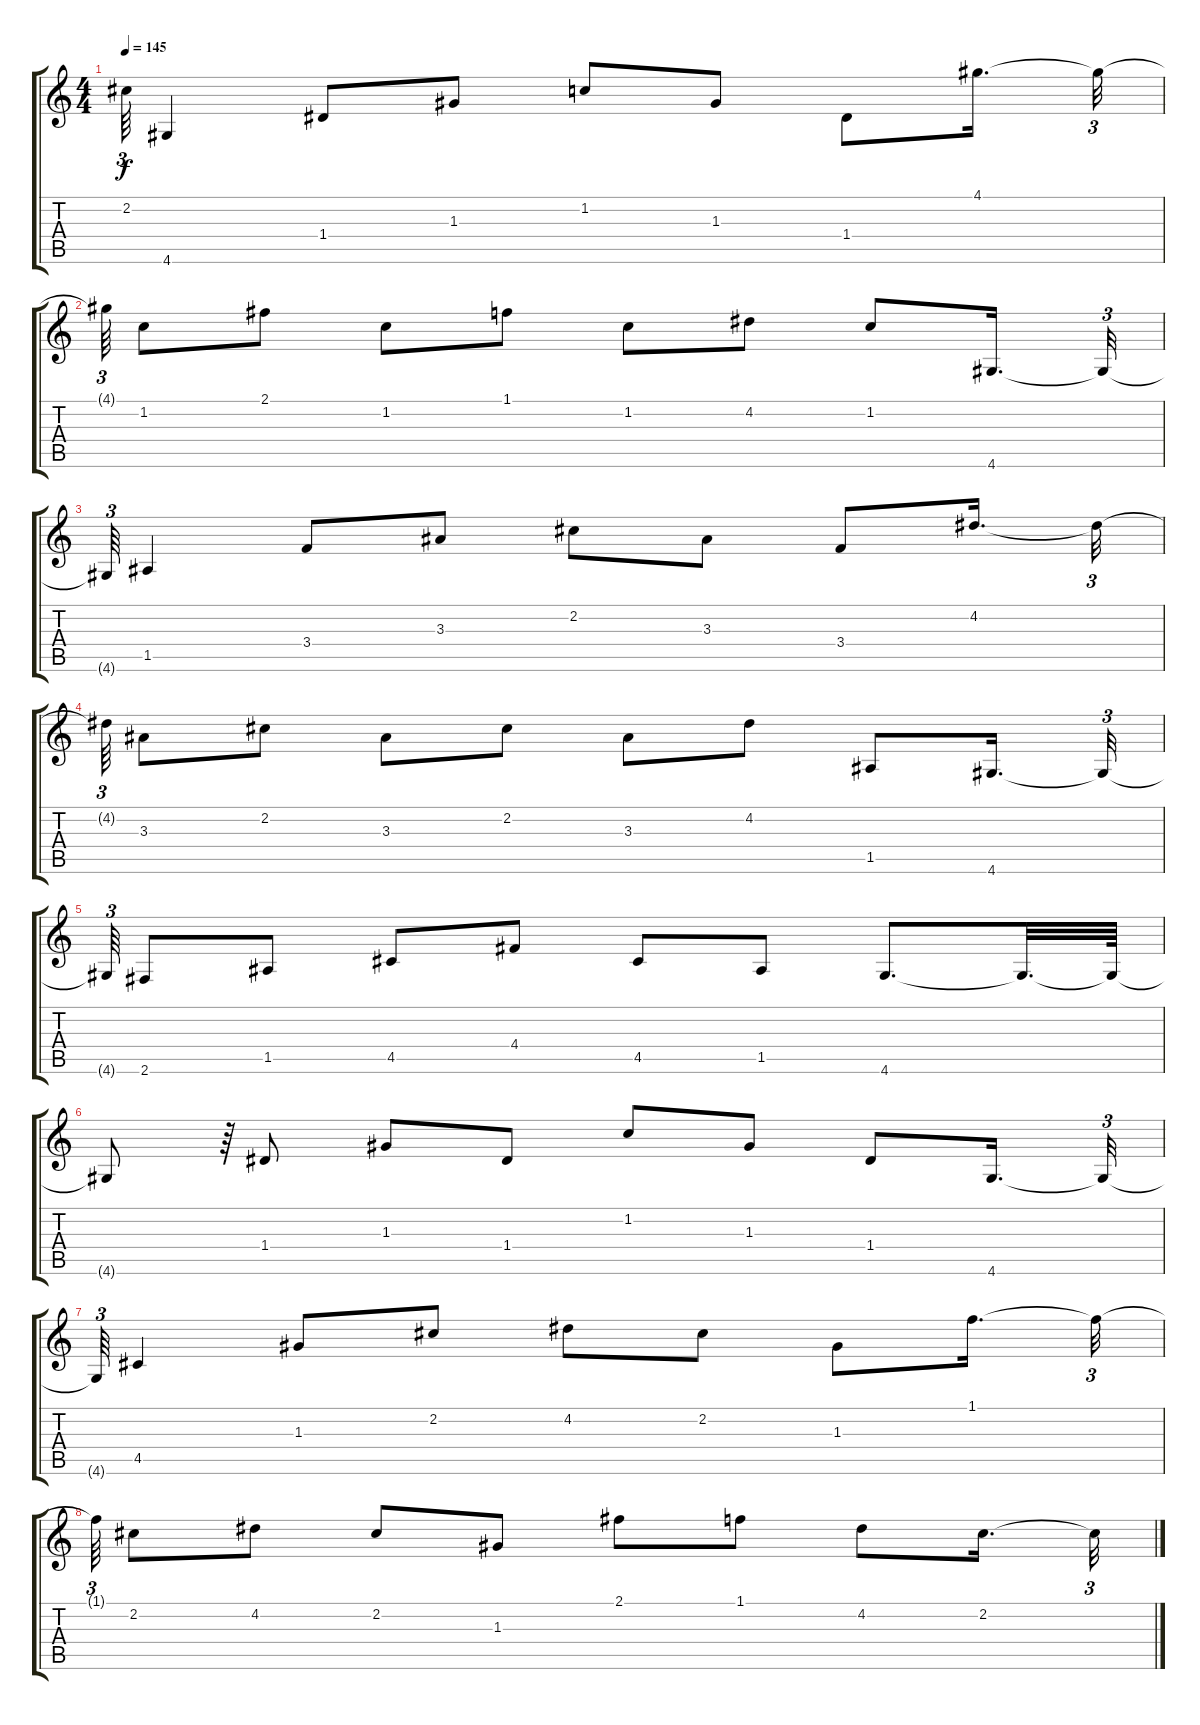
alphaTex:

\track "" {instrument acousticguitarsteel}
\staff {score tabs}
\tuning (E4 B3 G3 D3 A2 E2) {hide}
\ts (4 4)
\tempo 145
\clef g2
\ks c
2.2{t}.64{tu (3 2) dy f} 4.6.4 1.4.8 1.3.8 1.2.8 1.3.8 1.4.8 4.1.16{d} 4.1{t}.32{tu (3 2)} |
4.1{t}.64{tu (3 2)} 1.2.8 2.1.8 1.2.8 1.1.8 1.2.8 4.2.8 1.2.8 4.6.16{d} 4.6{t}.32{tu (3 2)} |
4.6{t}.64{tu (3 2)} 1.5.4 3.4.8 3.3.8 2.2.8 3.3.8 3.4.8 4.2.16{d} 4.2{t}.32{tu (3 2)} |
4.2{t}.64{tu (3 2)} 3.3.8 2.2.8 3.3.8 2.2.8 3.3.8 4.2.8 1.5.8 4.6.16{d} 4.6{t}.32{tu (3 2)} |
4.6{t}.64{tu (3 2)} 2.6.8 1.5.8 4.5.8 4.4.8 4.5.8 1.5.8 4.6.8{d} 4.6{t}.32{d} 4.6{t}.64 |
4.6{t}.8 r.64{tu (3 2)} 1.4.8 1.3.8 1.4.8 1.2.8 1.3.8 1.4.8 4.6.16{d} 4.6{t}.32{tu (3 2)} |
4.6{t}.64{tu (3 2)} 4.5.4{volume 13} 1.3.8 2.2.8 4.2.8 2.2.8 1.3.8 1.1.16{d} 1.1{t}.32{tu (3 2)} |
1.1{t}.64{tu (3 2)} 2.2.8 4.2.8 2.2.8 1.3.8 2.1.8 1.1.8 4.2.8 2.2.16{d} 2.2{t}.32{tu (3 2)}
